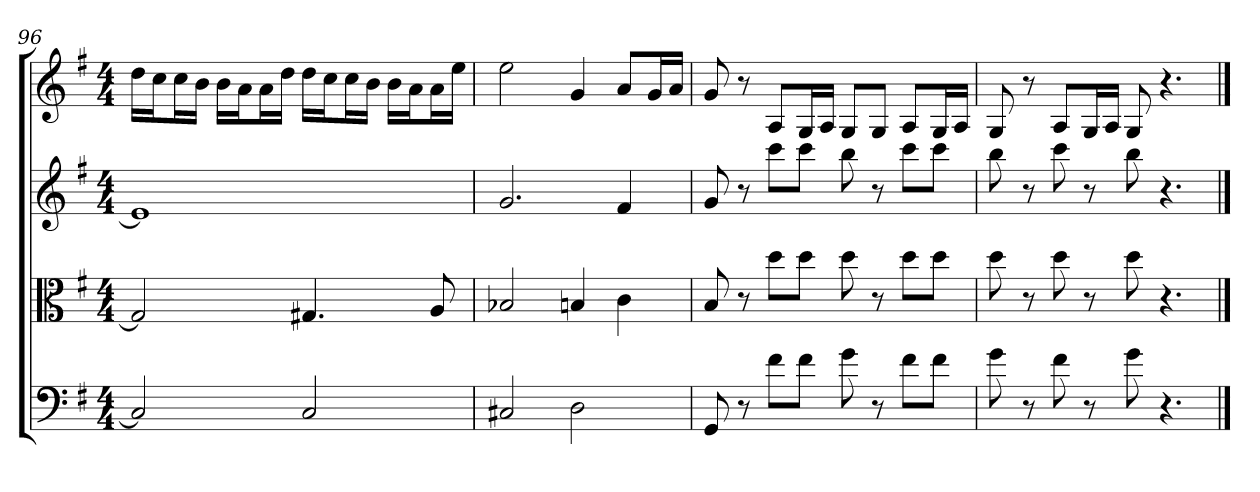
**kern	**kern	**kern	**kern
*part4	*part3	*part2	*part1
*staff4	*staff3	*staff2	*staff1
*clefF4	*clefC3	*	*
*k[f#]	*k[f#]	*k[f#]	*k[f#]
*G:	*G:	*G:	*G:
*M4/4	*M4/4	*M4/4	*M4/4
=96	=96	=96	=96
2C]	2G]	1e]	16ddLL
.	.	.	16ccJ
.	.	.	16ccL
.	.	.	16bJJ
.	.	.	16bLL
.	.	.	16aJ
.	.	.	16aL
.	.	.	16ddJJ
2C	4.G#X	.	16ddLL
.	.	.	16ccJ
.	.	.	16ccL
.	.	.	16bJJ
.	.	.	16bLL
.	.	.	16aJ
.	8A	.	16aL
.	.	.	16eeJJ
=97	=97	=97	=97
2C#X	2B-X	2.g	2ee
2D	4Bn	.	4g
.	4c	4f#	8aL
.	.	.	16gL
.	.	.	16aJJ
=98	=98	=98	=98
8GG	8B	8g	8g
8r	8r	8r	8r
8f#\L	8dd\L	8cccL	8AL
8f#\J	8dd\J	8cccJ	16GL
.	.	.	16AJJ
8g	8dd	8bb	8GL
8r	8r	8r	8GJ
8f#\L	8dd\L	8cccL	8AL
8f#\J	8dd\J	8cccJ	16GL
.	.	.	16AJJ
=99	=99	=99	=99
8g	8dd	8bb	8G
8r	8r	8r	8r
8f#	8dd	8ccc	8AL
8r	8r	8r	16GL
.	.	.	16AJJ
8g	8dd	8bb	8G
4.r	4.r	4.r	4.r
==	==	==	==
*-	*-	*-	*-
